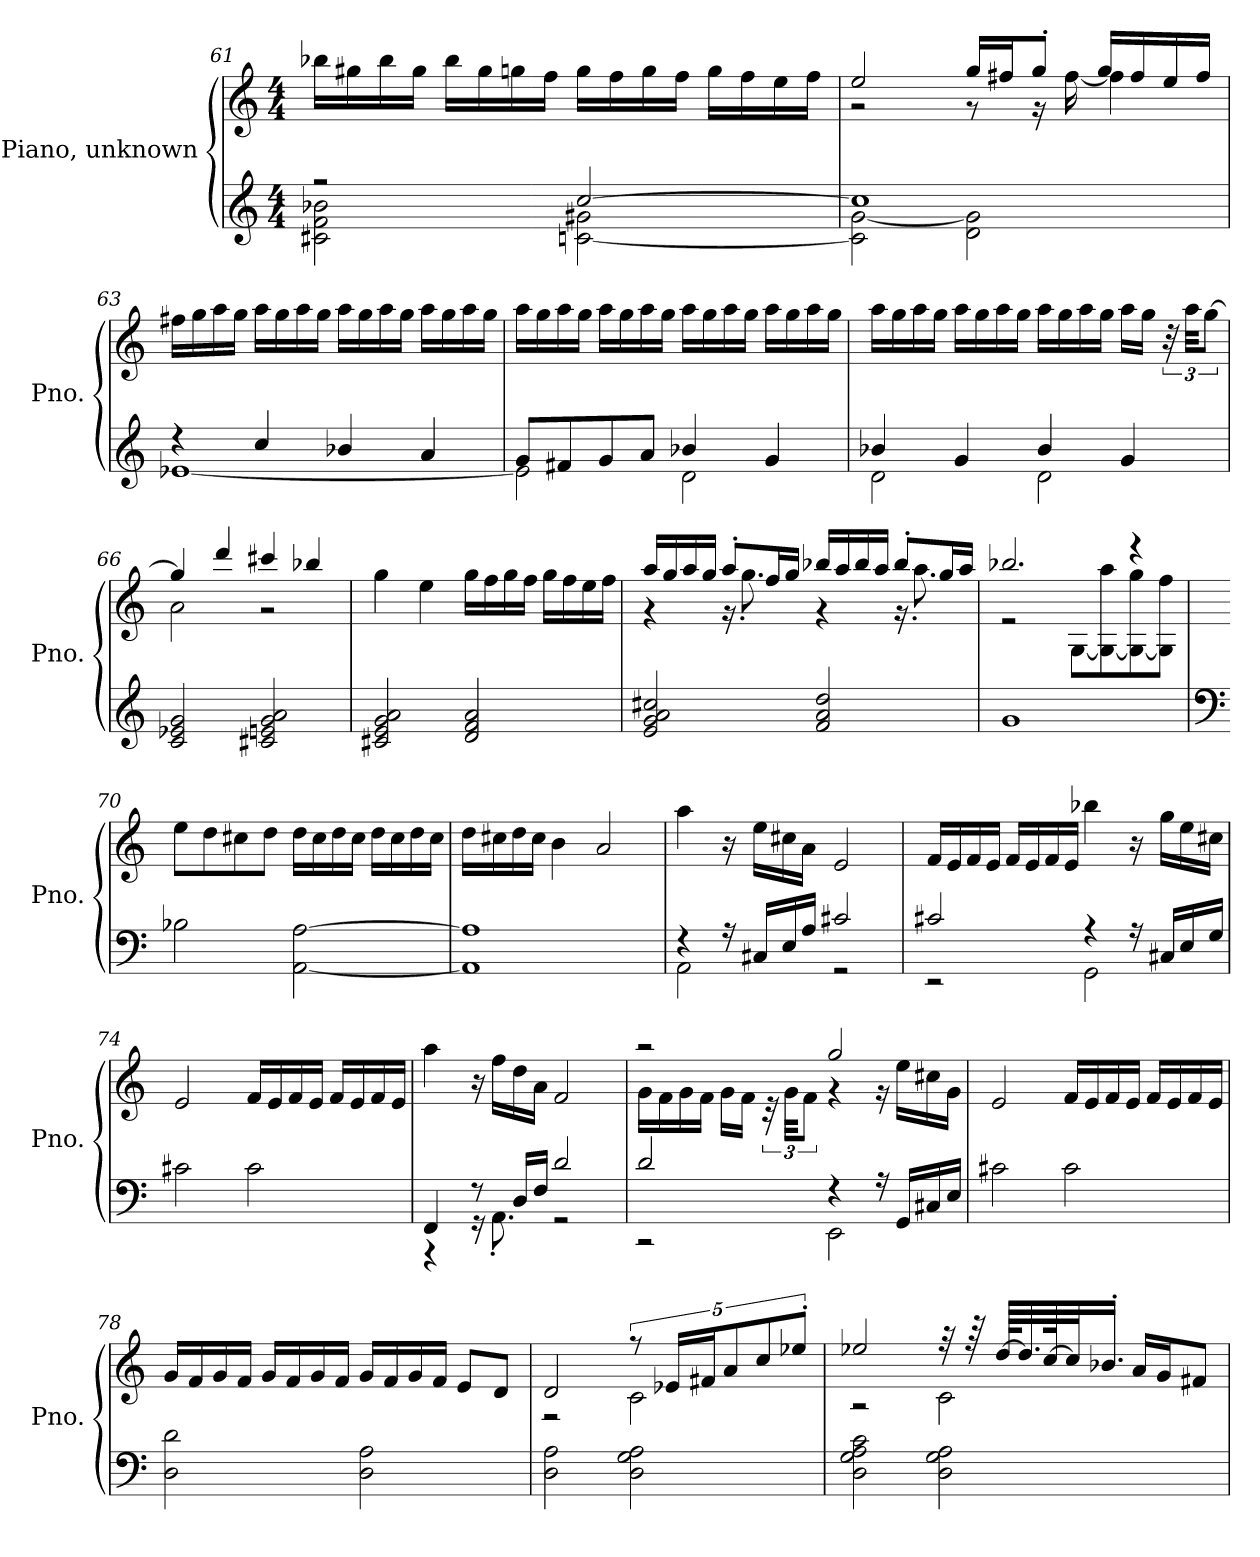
**kern	**kern
*part1	*part1
*staff2	*staff1
*I"Piano, unknown	*
*I'Pno.	*
!!LO:PB:g=z
*clefG2	*clefG2
*k[]	*k[]
*M4/4	*M4/4
=61	=61
*^	*
2r	2c#X\ 2f\ 2b-X\	16bb-X\LL
.	.	16gg#X\
.	.	16bb-\
.	.	16gg#\JJ
.	.	16bb-\LL
.	.	16gg#\
.	.	16ggn\
.	.	16ff\JJ
[2cc/	[2cn\ 2g#X\	16gg\LL
.	.	16ff\
.	.	16gg\
.	.	16ff\JJ
.	.	16gg\LL
.	.	16ff\
.	.	16ee\
.	.	16ff\JJ
=62	=62	=62
*	*	*^
1cc]	2c\] [2g\	2ee/	2r
.	2d\ 2g\]	16gg/LL	8r
.	.	16ff#X/J	.
.	.	8gg'/J	16r
.	.	.	[16ff#\
.	.	16gg/LL	4ff#\]
.	.	16ff#/	.
.	.	16ee/	.
.	.	16ff#/JJ	.
*	*	*v	*v
!!LO:LB:g=z
=63	=63	=63
4r	[1e-X	16ff#X\LL
.	.	16gg\
.	.	16aa\
.	.	16gg\JJ
4cc/	.	16aa\LL
.	.	16gg\
.	.	16aa\
.	.	16gg\JJ
4b-X/	.	16aa\LL
.	.	16gg\
.	.	16aa\
.	.	16gg\JJ
4a/	.	16aa\LL
.	.	16gg\
.	.	16aa\
.	.	16gg\JJ
=64	=64	=64
8g/L	2e-\]	16aa\LL
.	.	16gg\
8f#X/	.	16aa\
.	.	16gg\JJ
8g/	.	16aa\LL
.	.	16gg\
8a/J	.	16aa\
.	.	16gg\JJ
4b-X/	2d\	16aa\LL
.	.	16gg\
.	.	16aa\
.	.	16gg\JJ
4g/	.	16aa\LL
.	.	16gg\
.	.	16aa\
.	.	16gg\JJ
!!LO:LB:g=z
=65	=65	=65
4b-X/	2d\	16aa\LL
.	.	16gg\
.	.	16aa\
.	.	16gg\JJ
4g/	.	16aa\LL
.	.	16gg\
.	.	16aa\
.	.	16gg\JJ
4b-/	2d\	16aa\LL
.	.	16gg\
.	.	16aa\
.	.	16gg\JJ
4g/	.	16aa\LL
.	.	16gg\JJ
.	.	48r
.	.	48aa\KKL
.	.	[12gg\J
*v	*v	*
=66	=66
*	*^
2c/ 2e-X/ 2g/	4gg/]	2a\
.	4ddd/	.
2c#X/ 2en/ 2g/ 2a/	4ccc#X/	2r
.	4bb-X/	.
*	*v	*v
=67	=67
2c#X/ 2e/ 2g/ 2a/	4gg\
.	4ee\
2d/ 2f/ 2a/	16gg\LL
.	16ff\
.	16gg\
.	16ff\JJ
.	16gg\LL
.	16ff\
.	16ee\
.	16ff\JJ
!!LO:LB:g=z
=68	=68
*	*^
2e/ 2g/ 2a/ 2cc#X/	16aa/LL	4r
.	16gg/	.
.	16aa/	.
.	16gg/JJ	.
.	8aa'/L	16r
.	.	8.gg'\
.	16ff/L	.
.	16gg/JJ	.
2f/ 2a/ 2dd/	16bb-X/LL	4r
.	16aa/	.
.	16bb-/	.
.	16aa/JJ	.
.	8bb-'/L	16r
.	.	8.aa'\
.	16gg/L	.
.	16aa/JJ	.
=69	=69	=69
1g	2.bb-X/	2r
.	.	[8G\L
.	.	8G\_ 8aa\
.	4r	8G\_ 8gg\
.	.	8G\] 8ff\J
*	*v	*v
=70	=70
*clefF4	*
2B-X\	8ee\L
.	8dd\
.	8cc#X\
.	8dd\J
[2AA\ [2A\	16dd\LL
.	16cc#\
.	16dd\
.	16cc#\JJ
.	16dd\LL
.	16cc#\
.	16dd\
.	16cc#\JJ
!!LO:LB:g=z
=71	=71
1AA] 1A]	16dd\LL
.	16cc#X\
.	16dd\
.	16cc#\JJ
.	4b\
.	2a/
=72	=72
*^	*
4r	2AA\	4aa\
16r	.	16r
16C#X/LL	.	16ee\LL
16E/	.	16cc#X\
16A/JJ	.	16a\JJ
2c#X/	2r	2e/
=73	=73	=73
2c#X/	2r	16f/LL
.	.	16e/
.	.	16f/
.	.	16e/JJ
.	.	16f/LL
.	.	16e/
.	.	16f/
.	.	16e/JJ
4r	2GG\	4bb-X\
16r	.	16r
16C#X/LL	.	16gg\LL
16E/	.	16ee\
16G/JJ	.	16cc#X\JJ
*v	*v	*
=74	=74
2c#X\	2e/
2c#\	16f/LL
.	16e/
.	16f/
.	16e/JJ
.	16f/LL
.	16e/
.	16f/
.	16e/JJ
!!LO:LB:g=z
=75	=75
*^	*
4FF/	4r	4aa\
8r	16r	16r
.	8.AA'\	16ff\LL
16D/LL	.	16dd\
16F/JJ	.	16a\JJ
2d/	2r	2f/
=76	=76	=76
*	*	*^
2d/	2r	2r	16g\LL
.	.	.	16f\
.	.	.	16g\
.	.	.	16f\JJ
.	.	.	16g\LL
.	.	.	16f\JJ
.	.	.	48r
.	.	.	48g\KKL
.	.	.	12f\J
4r	2EE\	2gg/	4r
16r	.	.	16r
16GG/LL	.	.	16ee\LL
16C#X/	.	.	16cc#X\
16E/JJ	.	.	16g\JJ
*v	*v	*	*
*	*v	*v
=77	=77
2c#X\	2e/
2c#\	16f/LL
.	16e/
.	16f/
.	16e/JJ
.	16f/LL
.	16e/
.	16f/
.	16e/JJ
=78	=78
2D\ 2d\	16g/LL
.	16f/
.	16g/
.	16f/JJ
.	16g/LL
.	16f/
.	16g/
.	16f/JJ
2D\ 2A\	16g/LL
.	16f/
.	16g/
.	16f/JJ
.	8e/L
.	8d/J
!!LO:PB:g=z
=79	=79
*	*^
2D\ 2A\	2d/	2r
2D\ 2G\ 2A\	10r	2c\
.	20e-X/LL	.
.	20f#X/J	.
.	10a/	.
.	10cc/	.
.	10ee-X'/J	.
=80	=80	=80
2D\ 2G\ 2A\ 2c\	2ee-X/	2r
2D\ 2G\ 2A\	32r	2c\
.	64r	.
.	[64dd/KLLL	.
.	32.dd/]	.
.	[64cc/K	.
.	32cc/J]	.
.	16.b-X'/JJ	.
.	16a/LL	.
.	16g/J	.
.	8f#X/J	.
*	*v	*v
=	=
*-	*-
